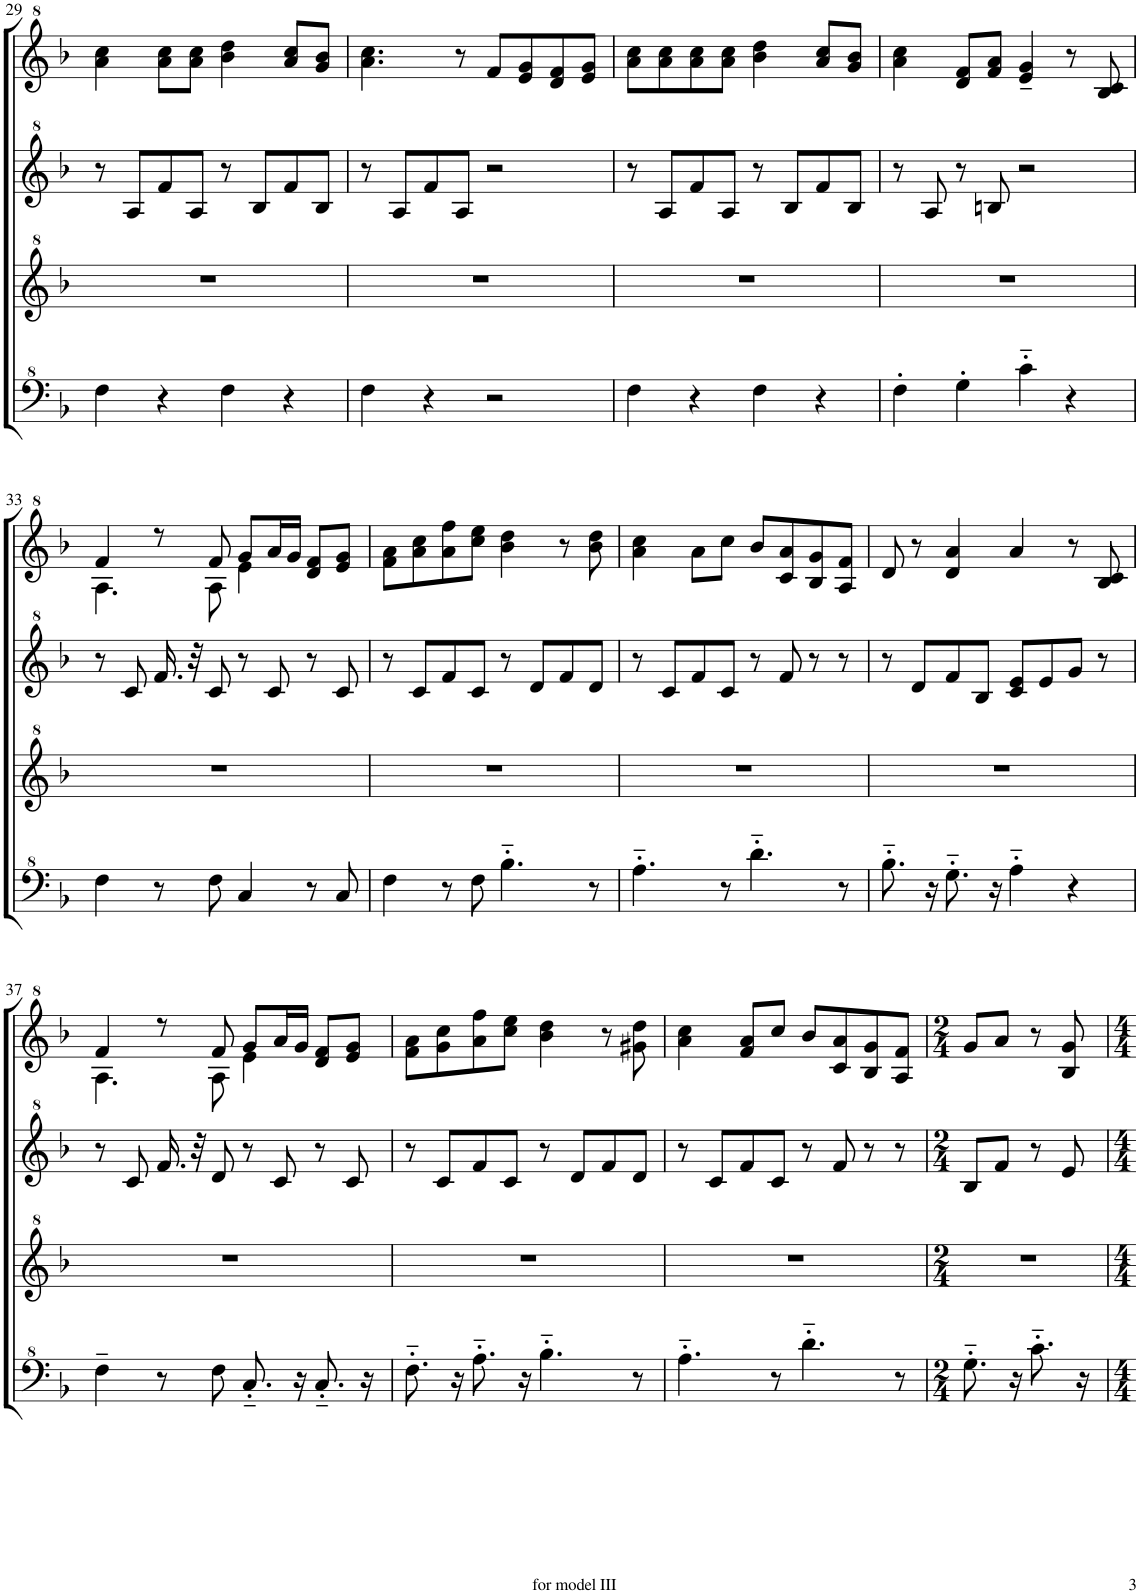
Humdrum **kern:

**kern	**kern	**kern	**kern
*part1	*part1	*part1	*part1
*staff4	*staff3	*staff2	*staff1
*I"Model III	*	*	*
!!LO:PB:g=z
*clefF^4	*clefG^2	*clefG^2	*clefG^2
*k[b-]	*k[b-]	*k[b-]	*k[b-]
*M4/4	*M4/4	*M4/4	*M4/4
=29	=29	=29	=29
4f\	1r	8r	4aa\ 4ccc\
.	.	8a/L	.
4r	.	8ff/	8aa\ 8ccc\L
.	.	8a/J	8aa\ 8ccc\J
4f\	.	8r	4bb-\ 4ddd\
.	.	8b-/L	.
4r	.	8ff/	8aa/ 8ccc/L
.	.	8b-/J	8gg/ 8bb-/J
=30	=30	=30	=30
4f\	1r	8r	4.aa\ 4.ccc\
.	.	8a/L	.
4r	.	8ff/	.
.	.	8a/J	8r
2r	.	2r	8ff/L
.	.	.	8ee/ 8gg/
.	.	.	8dd/ 8ff/
.	.	.	8ee/ 8gg/J
=31	=31	=31	=31
4f\	1r	8r	8aa\ 8ccc\L
.	.	8a/L	8aa\ 8ccc\
4r	.	8ff/	8aa\ 8ccc\
.	.	8a/J	8aa\ 8ccc\J
4f\	.	8r	4bb-\ 4ddd\
.	.	8b-/L	.
4r	.	8ff/	8aa/ 8ccc/L
.	.	8b-/J	8gg/ 8bb-/J
=32	=32	=32	=32
4f'\	1r	8r	4aa\ 4ccc\
.	.	8a/	.
4g'\	.	8r	8dd/ 8ff/L
.	.	8bn/	8ff/ 8aa/J
4cc'~\	.	2r	4ee/~ 4gg/~
4r	.	.	8r
.	.	.	8b-/ 8cc/
!!LO:LB:g=z
=33	=33	=33	=33
*	*	*	*^
4f\	1r	8r	4ff/	4.a\
.	.	8cc/	.	.
8r	.	16.ff/	8r	.
.	.	32r	.	.
8f\	.	8cc/	8ff/	8a\
4c/	.	8r	8gg/L	4ee\
.	.	8cc/	16aa/L	.
.	.	.	16gg/JJ	.
8r	.	8r	8dd/ 8ff/L	4ryy
8c/	.	8cc/	8ee/ 8gg/J	.
*	*	*	*v	*v
=34	=34	=34	=34
4f\	1r	8r	8ff\ 8aa\L
.	.	8cc/L	8aa\ 8ccc\
8r	.	8ff/	8aa\ 8fff\
8f\	.	8cc/J	8ccc\ 8eee\J
4.b-'~\	.	8r	4bb-\ 4ddd\
.	.	8dd/L	.
.	.	8ff/	8r
8r	.	8dd/J	8bb-\ 8ddd\
=35	=35	=35	=35
4.a'~\	1r	8r	4aa\ 4ccc\
.	.	8cc/L	.
.	.	8ff/	8aa\L
8r	.	8cc/J	8ccc\J
4.dd'~\	.	8r	8bb-/L
.	.	8ff/	8cc/ 8aa/
.	.	8r	8b-/ 8gg/
8r	.	8r	8a/ 8ff/J
=36	=36	=36	=36
8.b-'~\	1r	8r	8dd/
.	.	8dd/L	8r
16r	.	.	.
8.g'~\	.	8ff/	4dd/ 4aa/
.	.	8b-/J	.
16r	.	.	.
4a'~\	.	8cc/ 8ee/L	4aa/
.	.	8ee/	.
4r	.	8gg/J	8r
.	.	8r	8b-/ 8cc/
!!LO:LB:g=z
=37	=37	=37	=37
*	*	*	*^
4f~\	1r	8r	4ff/	4.a\
.	.	8cc/	.	.
8r	.	16.ff/	8r	.
.	.	32r	.	.
8f\	.	8dd/	8ff/	8a\
8.c'~/	.	8r	8gg/L	4ee\
.	.	8cc/	16aa/L	.
16r	.	.	16gg/JJ	.
8.c'~/	.	8r	8dd/ 8ff/L	4ryy
.	.	8cc/	8ee/ 8gg/J	.
16r	.	.	.	.
*	*	*	*v	*v
=38	=38	=38	=38
8.f'~\	1r	8r	8ff\ 8aa\L
.	.	8cc/L	8gg\ 8ccc\
16r	.	.	.
8.a'~\	.	8ff/	8aa\ 8fff\
.	.	8cc/J	8ccc\ 8eee\J
16r	.	.	.
4.b-'~\	.	8r	4bb-\ 4ddd\
.	.	8dd/L	.
.	.	8ff/	8r
8r	.	8dd/J	8gg#X\ 8ddd\
=39	=39	=39	=39
4.a'~\	1r	8r	4aa\ 4ccc\
.	.	8cc/L	.
.	.	8ff/	8ff/ 8aa/L
8r	.	8cc/J	8ccc/J
4.dd'~\	.	8r	8bb-/L
.	.	8ff/	8cc/ 8aa/
.	.	8r	8b-/ 8gg/
8r	.	8r	8a/ 8ff/J
=40	=40	=40	=40
*M2/4	*M2/4	*M2/4	*M2/4
8.g'~\	2r	8b-/L	8gg/L
.	.	8ff/J	8aa/J
16r	.	.	.
8.cc'~\	.	8r	8r
.	.	8ee/	8b-/ 8gg/
16r	.	.	.
=	=	=	=
*-	*-	*-	*-
